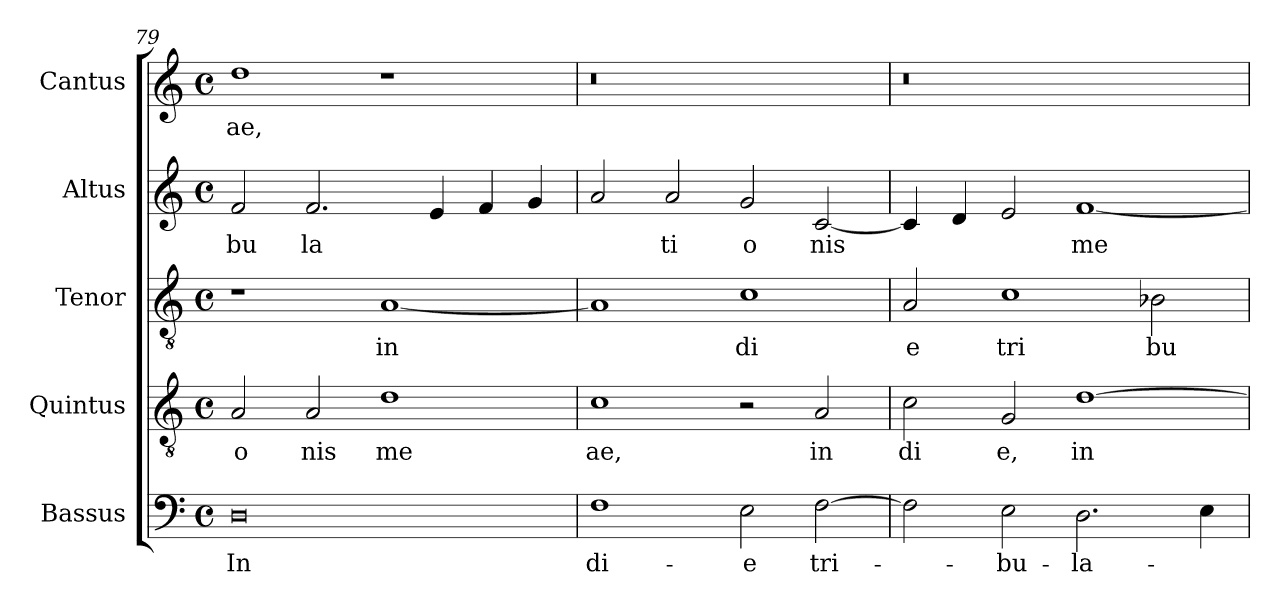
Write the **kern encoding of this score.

**kern	**text	**kern	**text	**kern	**text	**kern	**text	**kern	**text
*part5	*part5	*part4	*part4	*part3	*part3	*part2	*part2	*part1	*part1
*staff5	*staff5	*staff4	*staff4	*staff3	*staff3	*staff2	*staff2	*staff1	*staff1
*I"Bassus	*	*I"Quintus	*	*I"Tenor	*	*I"Altus	*	*I"Cantus	*
!!LO:LB:g=z
*clefF4	*	*clefGv2	*	*clefGv2	*	*clefG2	*	*clefG2	*
*M4/4	*	*M4/4	*	*M4/4	*	*M4/4	*	*M4/4	*
*met(c)	*	*met(c)	*	*met(c)	*	*met(c)	*	*met(c)	*
=79	=79	=79	=79	=79	=79	=79	=79	=79	=79
!	!LO:LY:b:cj	!	!LO:LY:b:cj	!	!	!	!LO:LY:b:cj	!	!LO:LY:b:cj
0D	In	2A/	o	1r	.	2f/	bu	1dd	-ae,
!	!	!	!LO:LY:b:cj	!	!	!	!LO:LY:b:cj	!	!
.	.	2A/	nis	.	.	2.f/	la	.	.
!	!	!	!LO:LY:b:cj	!	!LO:LY:b:cj	!	!	!	!
.	.	1d	me	[<1A	in	.	.	1r	.
.	.	.	.	.	.	4e/	.	.	.
.	.	.	.	.	.	4f/	.	.	.
.	.	.	.	.	.	4g/	.	.	.
=80	=80	=80	=80	=80	=80	=80	=80	=80	=80
!	!LO:LY:b:cj	!	!LO:LY:b:cj	!	!	!	!	!	!
1F	di-	1c	ae,	1A]	.	2a/	.	0r	.
!	!	!	!	!	!	!	!LO:LY:b:cj	!	!
.	.	.	.	.	.	2a/	ti	.	.
!	!LO:LY:b:cj	!	!	!	!LO:LY:b:cj	!	!LO:LY:b:cj	!	!
2E\	-e	2r	.	1c	di	2g/	o	.	.
!	!LO:LY:b:cj	!	!LO:LY:b:cj	!	!	!	!LO:LY:b	!	!
[>2F\	tri-	2A/	in	.	.	[<2c/	nis	.	.
=81	=81	=81	=81	=81	=81	=81	=81	=81	=81
!	!	!	!LO:LY:b:cj	!	!LO:LY:b:cj	!	!	!	!
2F\]	.	2c\	di	2A/	e	4c/]	.	0r	.
.	.	.	.	.	.	4d/	.	.	.
!	!LO:LY:b:cj	!	!LO:LY:b:cj	!	!LO:LY:b:cj	!	!	!	!
2E\	-bu-	2G/	e,	1c	tri	2e/	.	.	.
!	!LO:LY:b:cj	!	!LO:LY:b:cj	!	!	!	!LO:LY:b:cj	!	!
2.D\	-la-	[>1d	in	.	.	[<1f	me	.	.
!	!	!	!	!	!LO:LY:b:cj	!	!	!	!
.	.	.	.	2B-X\	bu	.	.	.	.
4E\	.	.	.	.	.	.	.	.	.
=	=	=	=	=	=	=	=	=	=
*-	*-	*-	*-	*-	*-	*-	*-	*-	*-
